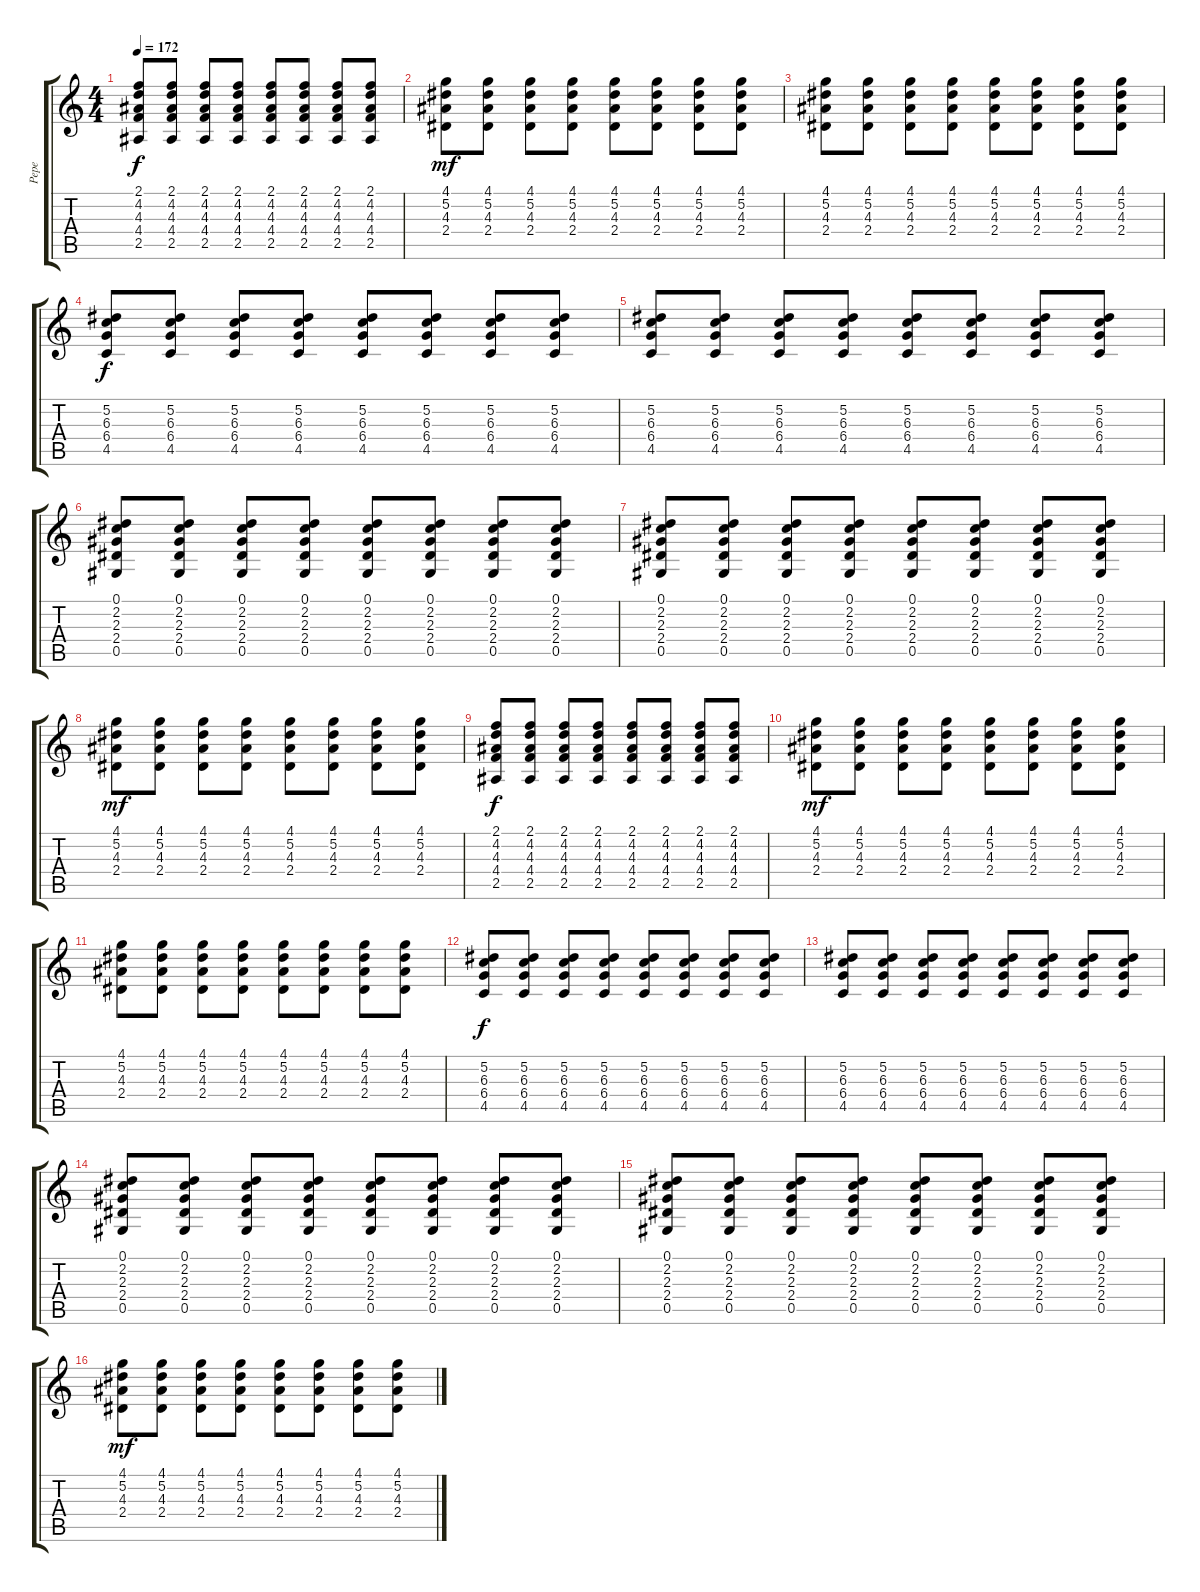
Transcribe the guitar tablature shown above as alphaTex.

\track ("Pepe" "Pepe") {instrument distortionguitar}
\staff {score tabs}
\tuning (Eb4 Bb3 Gb3 Db3 Ab2 Eb2) {hide}
\ts (4 4)
\tempo 172
\clef g2
\ks c
(2.1 4.2 4.3 4.4 2.5).8{dy f} (2.1 4.2 4.3 4.4 2.5).8 (2.1 4.2 4.3 4.4 2.5).8 (2.1 4.2 4.3 4.4 2.5).8 (2.1 4.2 4.3 4.4 2.5).8 (2.1 4.2 4.3 4.4 2.5).8 (2.1 4.2 4.3 4.4 2.5).8 (2.1 4.2 4.3 4.4 2.5).8 |
(4.1 5.2 4.3 2.4).8{dy mf} (4.1 5.2 4.3 2.4).8 (4.1 5.2 4.3 2.4).8 (4.1 5.2 4.3 2.4).8 (4.1 5.2 4.3 2.4).8 (4.1 5.2 4.3 2.4).8 (4.1 5.2 4.3 2.4).8 (4.1 5.2 4.3 2.4).8 |
(4.1 5.2 4.3 2.4).8 (4.1 5.2 4.3 2.4).8 (4.1 5.2 4.3 2.4).8 (4.1 5.2 4.3 2.4).8 (4.1 5.2 4.3 2.4).8 (4.1 5.2 4.3 2.4).8 (4.1 5.2 4.3 2.4).8 (4.1 5.2 4.3 2.4).8 |
(5.2 6.3 6.4 4.5).8{dy f} (5.2 6.3 6.4 4.5).8 (5.2 6.3 6.4 4.5).8 (5.2 6.3 6.4 4.5).8 (5.2 6.3 6.4 4.5).8 (5.2 6.3 6.4 4.5).8 (5.2 6.3 6.4 4.5).8 (5.2 6.3 6.4 4.5).8 |
(5.2 6.3 6.4 4.5).8 (5.2 6.3 6.4 4.5).8 (5.2 6.3 6.4 4.5).8 (5.2 6.3 6.4 4.5).8 (5.2 6.3 6.4 4.5).8 (5.2 6.3 6.4 4.5).8 (5.2 6.3 6.4 4.5).8 (5.2 6.3 6.4 4.5).8 |
(0.1 2.2 2.3 2.4 0.5).8 (0.1 2.2 2.3 2.4 0.5).8 (0.1 2.2 2.3 2.4 0.5).8 (0.1 2.2 2.3 2.4 0.5).8 (0.1 2.2 2.3 2.4 0.5).8 (0.1 2.2 2.3 2.4 0.5).8 (0.1 2.2 2.3 2.4 0.5).8 (0.1 2.2 2.3 2.4 0.5).8 |
(0.1 2.2 2.3 2.4 0.5).8 (0.1 2.2 2.3 2.4 0.5).8 (0.1 2.2 2.3 2.4 0.5).8 (0.1 2.2 2.3 2.4 0.5).8 (0.1 2.2 2.3 2.4 0.5).8 (0.1 2.2 2.3 2.4 0.5).8 (0.1 2.2 2.3 2.4 0.5).8 (0.1 2.2 2.3 2.4 0.5).8 |
(4.1 5.2 4.3 2.4).8{dy mf} (4.1 5.2 4.3 2.4).8 (4.1 5.2 4.3 2.4).8 (4.1 5.2 4.3 2.4).8 (4.1 5.2 4.3 2.4).8 (4.1 5.2 4.3 2.4).8 (4.1 5.2 4.3 2.4).8 (4.1 5.2 4.3 2.4).8 |
(2.1 4.2 4.3 4.4 2.5).8{dy f} (2.1 4.2 4.3 4.4 2.5).8 (2.1 4.2 4.3 4.4 2.5).8 (2.1 4.2 4.3 4.4 2.5).8 (2.1 4.2 4.3 4.4 2.5).8 (2.1 4.2 4.3 4.4 2.5).8 (2.1 4.2 4.3 4.4 2.5).8 (2.1 4.2 4.3 4.4 2.5).8 |
(4.1 5.2 4.3 2.4).8{dy mf} (4.1 5.2 4.3 2.4).8 (4.1 5.2 4.3 2.4).8 (4.1 5.2 4.3 2.4).8 (4.1 5.2 4.3 2.4).8 (4.1 5.2 4.3 2.4).8 (4.1 5.2 4.3 2.4).8 (4.1 5.2 4.3 2.4).8 |
(4.1 5.2 4.3 2.4).8 (4.1 5.2 4.3 2.4).8 (4.1 5.2 4.3 2.4).8 (4.1 5.2 4.3 2.4).8 (4.1 5.2 4.3 2.4).8 (4.1 5.2 4.3 2.4).8 (4.1 5.2 4.3 2.4).8 (4.1 5.2 4.3 2.4).8 |
(5.2 6.3 6.4 4.5).8{dy f} (5.2 6.3 6.4 4.5).8 (5.2 6.3 6.4 4.5).8 (5.2 6.3 6.4 4.5).8 (5.2 6.3 6.4 4.5).8 (5.2 6.3 6.4 4.5).8 (5.2 6.3 6.4 4.5).8 (5.2 6.3 6.4 4.5).8 |
(5.2 6.3 6.4 4.5).8 (5.2 6.3 6.4 4.5).8 (5.2 6.3 6.4 4.5).8 (5.2 6.3 6.4 4.5).8 (5.2 6.3 6.4 4.5).8 (5.2 6.3 6.4 4.5).8 (5.2 6.3 6.4 4.5).8 (5.2 6.3 6.4 4.5).8 |
(0.1 2.2 2.3 2.4 0.5).8 (0.1 2.2 2.3 2.4 0.5).8 (0.1 2.2 2.3 2.4 0.5).8 (0.1 2.2 2.3 2.4 0.5).8 (0.1 2.2 2.3 2.4 0.5).8 (0.1 2.2 2.3 2.4 0.5).8 (0.1 2.2 2.3 2.4 0.5).8 (0.1 2.2 2.3 2.4 0.5).8 |
(0.1 2.2 2.3 2.4 0.5).8 (0.1 2.2 2.3 2.4 0.5).8 (0.1 2.2 2.3 2.4 0.5).8 (0.1 2.2 2.3 2.4 0.5).8 (0.1 2.2 2.3 2.4 0.5).8 (0.1 2.2 2.3 2.4 0.5).8 (0.1 2.2 2.3 2.4 0.5).8 (0.1 2.2 2.3 2.4 0.5).8 |
(4.1 5.2 4.3 2.4).8{dy mf} (4.1 5.2 4.3 2.4).8 (4.1 5.2 4.3 2.4).8 (4.1 5.2 4.3 2.4).8 (4.1 5.2 4.3 2.4).8 (4.1 5.2 4.3 2.4).8 (4.1 5.2 4.3 2.4).8 (4.1 5.2 4.3 2.4).8
